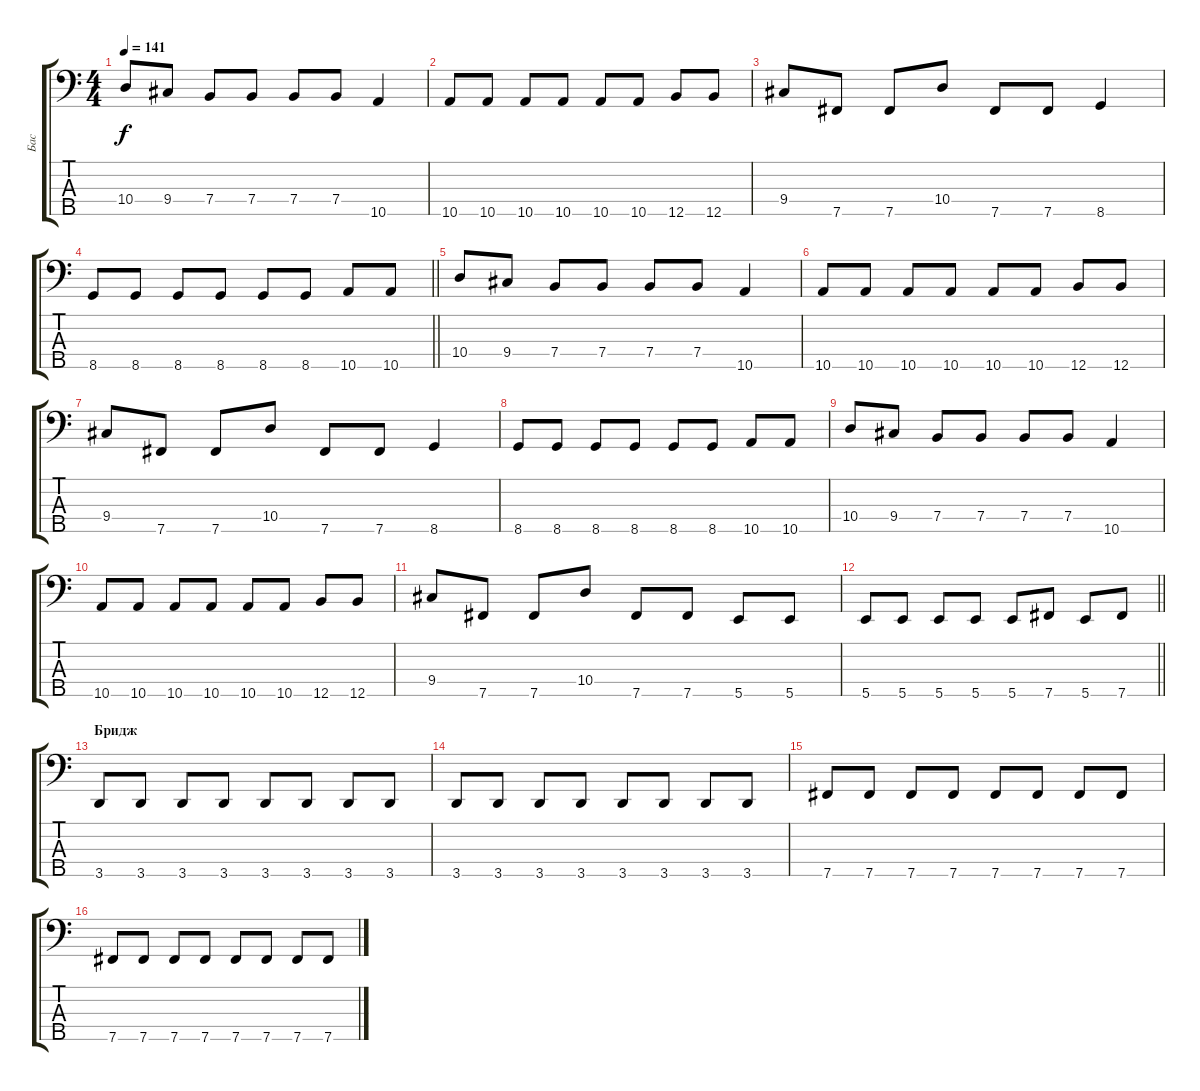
\track ("Бас" "Бас") {instrument electricbassfinger}
\staff {score tabs}
\tuning (G2 D2 A1 E1 B0) {hide}
\ts (4 4)
\tempo 141
\clef f4
\ks c
10.4.8{dy f} 9.4.8 7.4.8 7.4.8 7.4.8 7.4.8 10.5.4 |
10.5.8 10.5.8 10.5.8 10.5.8 10.5.8 10.5.8 12.5.8 12.5.8 |
9.4.8 7.5.8 7.5.8 10.4.8 7.5.8 7.5.8 8.5.4 |
\barLineRight lightlight
8.5.8 8.5.8 8.5.8 8.5.8 8.5.8 8.5.8 10.5.8 10.5.8 |
\section ("" "")
10.4.8 9.4.8 7.4.8 7.4.8 7.4.8 7.4.8 10.5.4 |
10.5.8 10.5.8 10.5.8 10.5.8 10.5.8 10.5.8 12.5.8 12.5.8 |
9.4.8 7.5.8 7.5.8 10.4.8 7.5.8 7.5.8 8.5.4 |
8.5.8 8.5.8 8.5.8 8.5.8 8.5.8 8.5.8 10.5.8 10.5.8 |
10.4.8 9.4.8 7.4.8 7.4.8 7.4.8 7.4.8 10.5.4 |
10.5.8 10.5.8 10.5.8 10.5.8 10.5.8 10.5.8 12.5.8 12.5.8 |
9.4.8 7.5.8 7.5.8 10.4.8 7.5.8 7.5.8 5.5.8 5.5.8 |
\barLineRight lightlight
5.5.8 5.5.8 5.5.8 5.5.8 5.5.8 7.5.8 5.5.8 7.5.8 |
\section ("" "Бридж")
3.5.8 3.5.8 3.5.8 3.5.8 3.5.8 3.5.8 3.5.8 3.5.8 |
3.5.8 3.5.8 3.5.8 3.5.8 3.5.8 3.5.8 3.5.8 3.5.8 |
7.5.8 7.5.8 7.5.8 7.5.8 7.5.8 7.5.8 7.5.8 7.5.8 |
7.5.8 7.5.8 7.5.8 7.5.8 7.5.8 7.5.8 7.5.8 7.5.8
